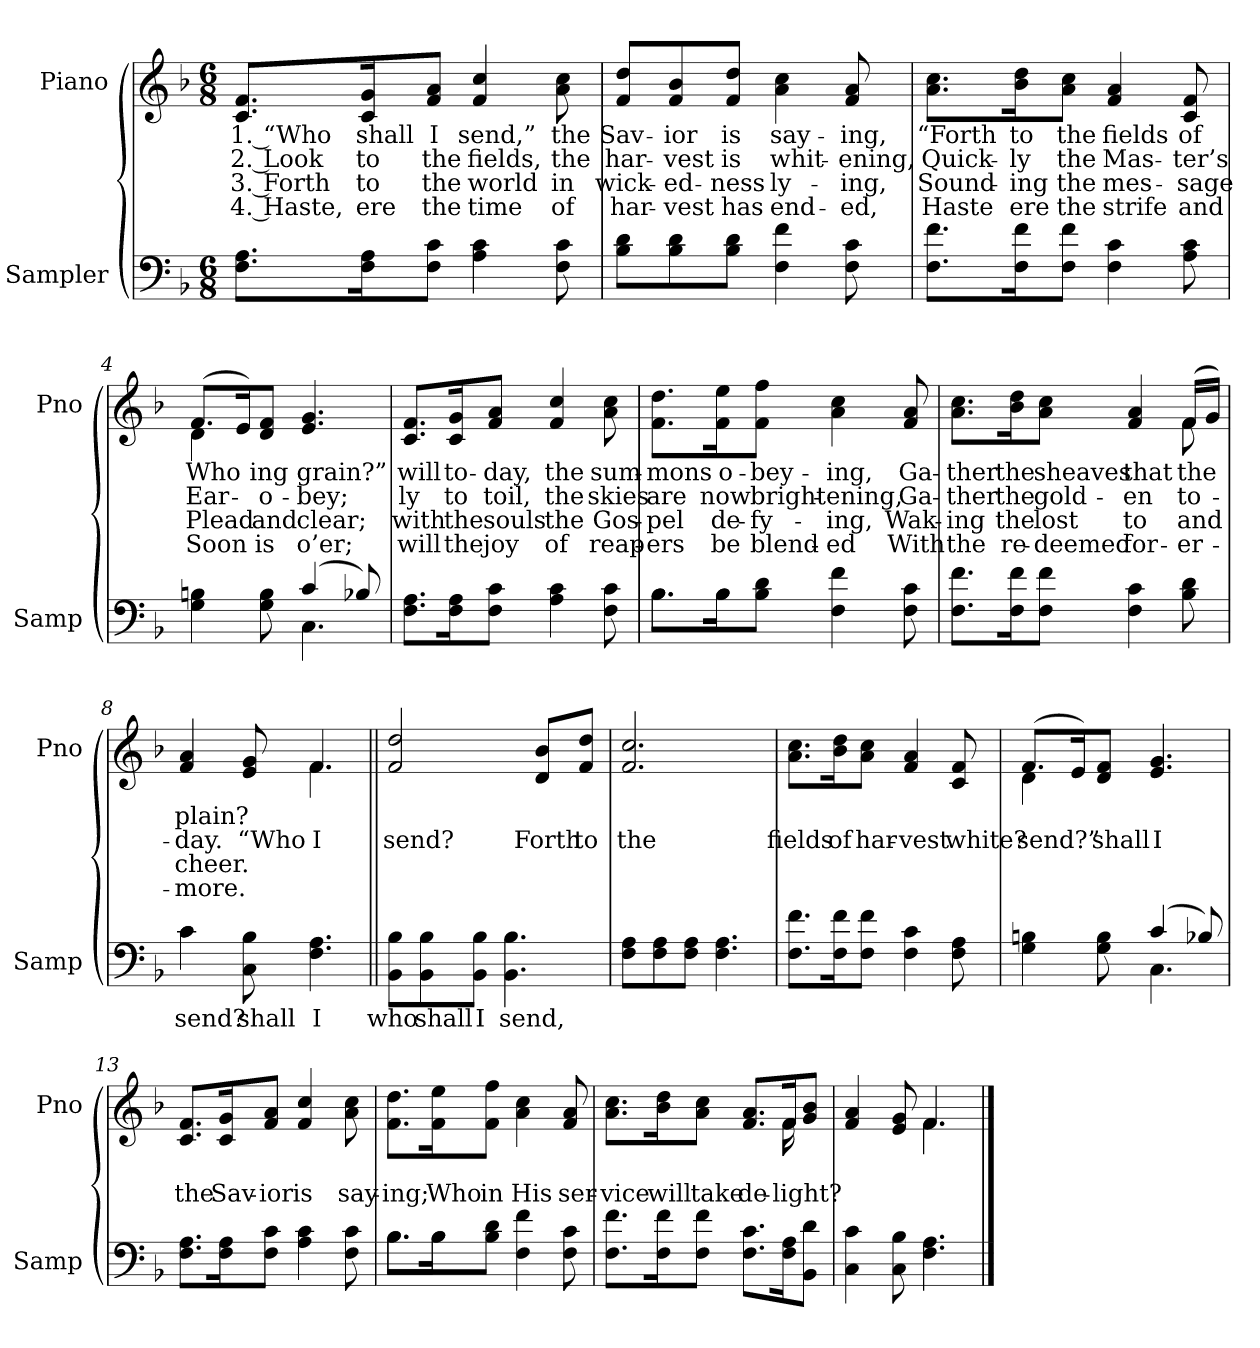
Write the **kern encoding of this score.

**kern	**text	**kern	**text	**text	**text	**text
*part2	*part2	*part1	*part1	*part1	*part1	*part1
*staff2	*staff2	*staff1	*staff1	*staff1	*staff1	*staff1
*I"Sampler	*	*I"Piano	*	*	*	*
*I'Samp	*	*I'Pno	*	*	*	*
*clefF4	*	*clefG2	*	*	*	*
*k[b-]	*	*k[b-]	*	*	*	*
*F:	*	*F:	*	*	*	*
*M6/8	*	*M6/8	*	*	*	*
=1	=1	=1	=1	=1	=1	=1
8.F\ 8.A\L	.	8.c/ 8.f/L	1. “Who	2. Look	3. Forth	4. Haste,
16F\ 16A\K	.	16c/ 16g/K	shall	to	to	ere
8F\ 8c\J	.	8f/ 8a/J	I	the	the	the
4A 4c	.	4f 4cc	send,”	fields,	world	time
8F 8c	.	8a 8cc	the	the	in	of
=2	=2	=2	=2	=2	=2	=2
8B-\ 8d\L	.	8f/ 8dd/L	Sav-	har-	wick-	har-
8B-\ 8d\	.	8f/ 8b-/	-ior	-vest	-ed-	-vest
8B-\ 8d\J	.	8f/ 8dd/J	is	is	-ness	has
4F 4f	.	4a 4cc	say-	whit-	ly-	end-
8F 8c	.	8f 8a	-ing,	-ening,	-ing,	-ed,
=3	=3	=3	=3	=3	=3	=3
8.F\ 8.f\L	.	8.a\ 8.cc\L	“Forth	Quick-	Sound-	Haste
16F\ 16f\K	.	16b-\ 16dd\K	to	-ly	-ing	ere
8F\ 8f\J	.	8a\ 8cc\J	the	the	the	the
4F 4c	.	4f 4a	fields	Mas-	mes-	strife
8A 8c	.	8c 8f	of	-ter’s	-sage	and
=4	=4	=4	=4	=4	=4	=4
*^	*	*^	*	*	*	*
4G 4Bn	4.ryy	.	(8.f/L	4d	Who	Ear-	Plead	Soon
.	.	.	16e/K)	.	.	.	.	.
8G 8B	.	.	8d/ 8f/J	2ryy	-ing	o-	and	is
(4c/	4.C	.	4.e 4.g	.	grain?”	-bey;	clear;	o’er;
8B-X/)	.	.	.	.	.	.	.	.
*v	*v	*	*	*	*	*	*	*
*	*	*v	*v	*	*	*	*
=5	=5	=5	=5	=5	=5	=5
8.F\ 8.A\L	.	8.c/ 8.f/L	will	-ly	with	will
16F\ 16A\K	.	16c/ 16g/K	to-	to	the	the
8F\ 8c\J	.	8f/ 8a/J	-day,	toil,	souls	joy
4A 4c	.	4f 4cc	the	the	the	of
8F 8c	.	8a 8cc	sum-	skies	Gos-	reap-
=6	=6	=6	=6	=6	=6	=6
*^	*	*	*	*	*	*
8.B-\L	8.B-\L	.	8.f\ 8.dd\L	-mons	are	-pel	-ers
16B-\K	16B-\Jk	.	16f\ 16ee\K	o-	now	de-	be
8B-\ 8d\J	2ryy	.	8f\ 8ff\J	-bey-	bright-	-fy-	blend-
4F 4f	.	.	4a 4cc	-ing,	-ening,	-ing,	-ed
8F 8c	.	.	8f 8a	Ga-	Ga-	Wak-	With
*v	*v	*	*	*	*	*	*
=7	=7	=7	=7	=7	=7	=7
*	*	*^	*	*	*	*
8.F\ 8.f\L	.	8.a\ 8.cc\L	8ryy	-ther	-ther	-ing	the
*	*	*v	*v	*	*	*	*
16F\ 16f\K	.	16b-\ 16dd\K	the	the	the	re-
8F\ 8f\J	.	8a\ 8cc\J	sheaves	gold-	lost	-deemed
4F 4c	.	4f 4a	that	-en	to	for-
*	*	*^	*	*	*	*
8B- 8d	.	(16f/LL	8f	the	to-	and	-er-
.	.	16g/JJ)	.	.	.	.	.
=8	=8	=8	=8	=8	=8	=8	=8
*^	*	*	*	*	*	*	*
4c\	4c	send?	4f/ 4a/	4.ryy	plain?	-day.	cheer.	-more.
8C 8B-	2ryy	shall	8e/ 8g/	.	.	“Who	.	.
4.F 4.A	.	I	4.f/	4.f	.	I	.	.
*v	*v	*	*	*	*	*	*	*
=9||	=9||	=9||	=9||	=9||	=9||	=9||	=9||
!	!	!LO:TX:t=Refrain	!	!	!	!	!
*	*	*v	*v	*	*	*	*
8BB-\ 8B-\L	who	2f 2dd	.	send?	.	.
8BB-\ 8B-\	shall	.	.	.	.	.
8BB-\ 8B-\J	I	.	.	.	.	.
4.BB- 4.B-	send,	.	.	.	.	.
.	.	8d/ 8b-/L	.	Forth	.	.
.	.	8f/ 8dd/J	.	to	.	.
=10	=10	=10	=10	=10	=10	=10
8F\ 8A\L	.	2.f 2.cc	.	the	.	.
8F\ 8A\	.	.	.	.	.	.
8F\ 8A\J	.	.	.	.	.	.
4.F 4.A	.	.	.	.	.	.
=11	=11	=11	=11	=11	=11	=11
8.F\ 8.f\L	.	8.a\ 8.cc\L	.	fields	.	.
16F\ 16f\K	.	16b-\ 16dd\K	.	of	.	.
8F\ 8f\J	.	8a\ 8cc\J	.	har-	.	.
4F 4c	.	4f 4a	.	-vest	.	.
8F 8A	.	8c 8f	.	white?	.	.
=12	=12	=12	=12	=12	=12	=12
*^	*	*^	*	*	*	*
4G 4Bn	4.ryy	.	(8.f/L	4d	.	send?”	.	.
.	.	.	16e/K)	.	.	.	.	.
8G 8B	.	.	8d/ 8f/J	2ryy	.	shall	.	.
(4c/	4.C	.	4.e 4.g	.	.	I	.	.
8B-X/)	.	.	.	.	.	.	.	.
*v	*v	*	*	*	*	*	*	*
*	*	*v	*v	*	*	*	*
=13	=13	=13	=13	=13	=13	=13
8.F\ 8.A\L	.	8.c/ 8.f/L	.	the	.	.
16F\ 16A\K	.	16c/ 16g/K	.	Sav-	.	.
8F\ 8c\J	.	8f/ 8a/J	.	-ior	.	.
4A 4c	.	4f 4cc	.	is	.	.
8F 8c	.	8a 8cc	.	say-	.	.
=14	=14	=14	=14	=14	=14	=14
*^	*	*	*	*	*	*
8.B-\L	8.B-\L	.	8.f\ 8.dd\L	.	-ing;	.	.
16B-\K	16B-\Jk	.	16f\ 16ee\K	.	Who	.	.
8B-\ 8d\J	2ryy	.	8f\ 8ff\J	.	in	.	.
4F 4f	.	.	4a 4cc	.	His	.	.
8F 8c	.	.	8f 8a	.	ser-	.	.
*v	*v	*	*	*	*	*	*
=15	=15	=15	=15	=15	=15	=15
*	*	*^	*	*	*	*
8.F\ 8.f\L	.	8.a\ 8.cc\L	16ryy	.	-vice	.	.
*	*	*v	*v	*	*	*	*
16F\ 16f\K	.	16b-\ 16dd\K	.	will	.	.
8F\ 8f\J	.	8a\ 8cc\J	.	take	.	.
8.F\ 8.c\L	.	8.f/ 8.a/L	.	de-	.	.
*	*	*^	*	*	*	*
16F\ 16A\K	.	16f/K	16f	.	-light?	.	.
8BB-\ 8d\J	.	8g/ 8b-/J	8ryy	.	.	.	.
=16	=16	=16	=16	=16	=16	=16	=16
4C 4c	.	4f 4a	4.ryy	.	.	.	.
8C 8B-	.	8e 8g	.	.	.	.	.
4.F 4.A	.	4.f/	4.f	.	.	.	.
*	*	*v	*v	*	*	*	*
==	==	==	==	==	==	==
*-	*-	*-	*-	*-	*-	*-
